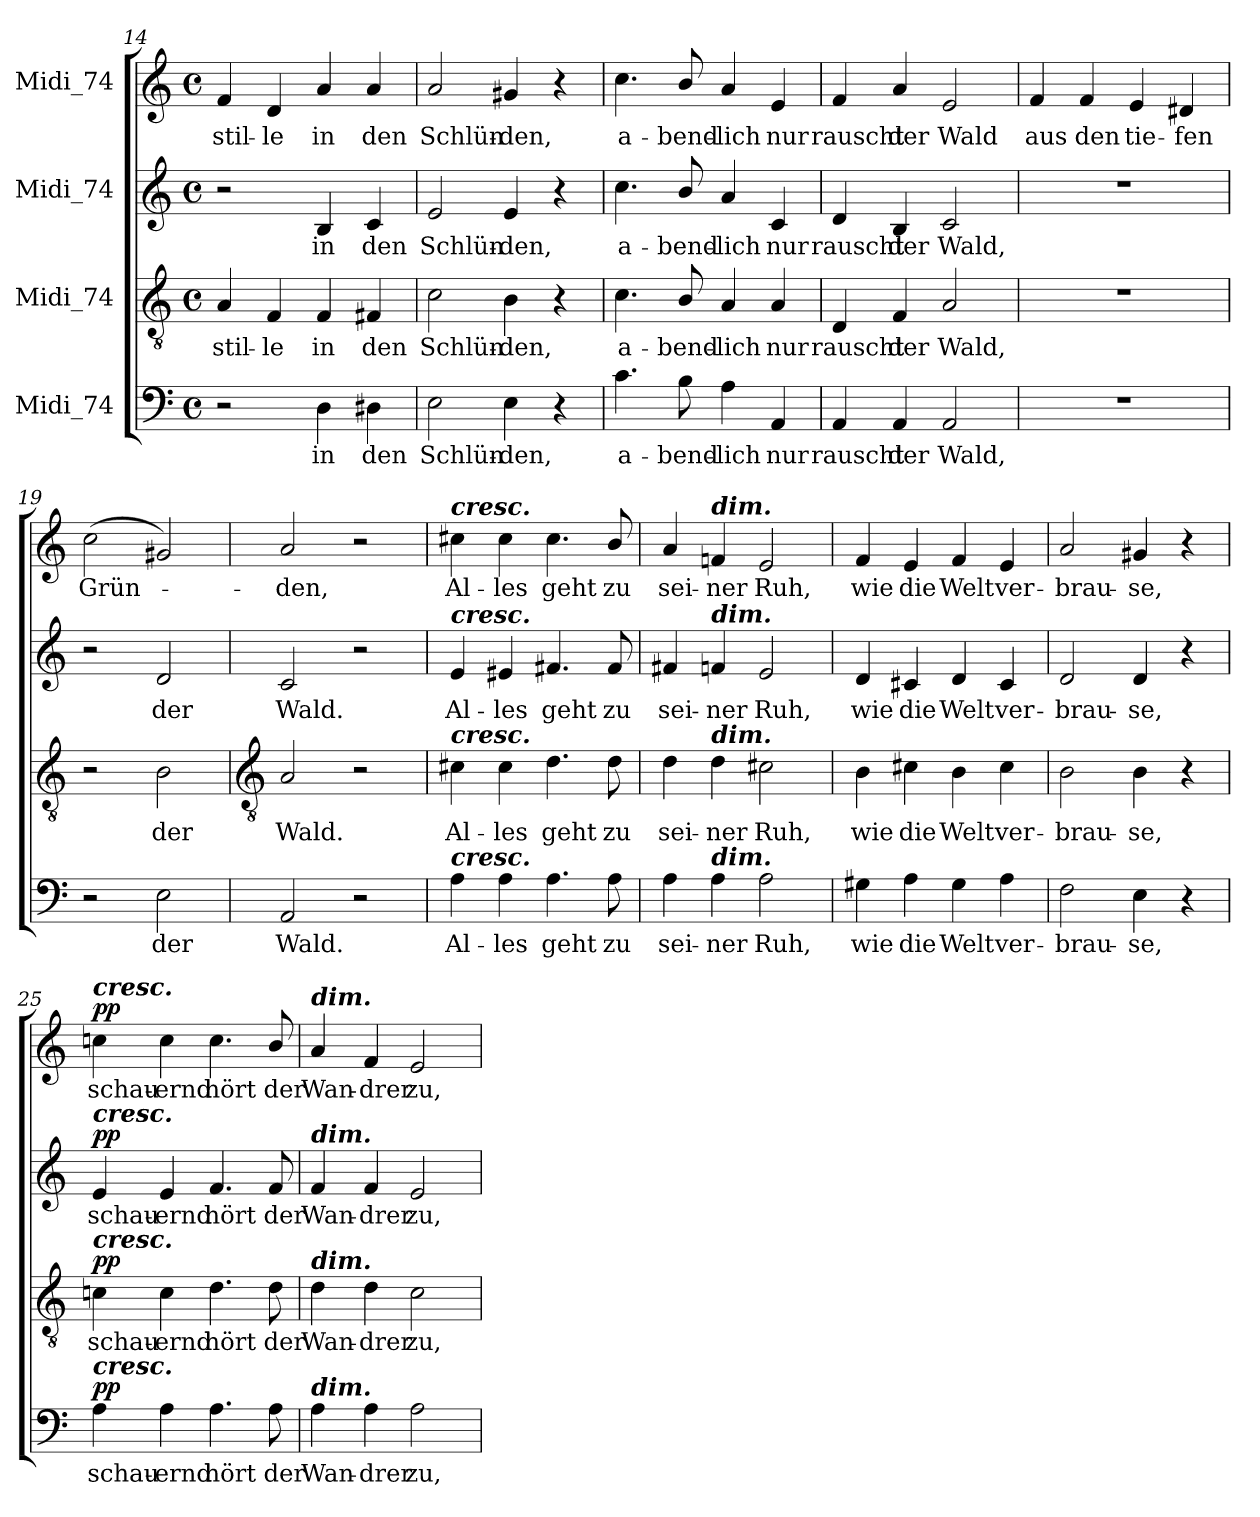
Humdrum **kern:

**kern	**text	**dynam	**kern	**text	**dynam	**kern	**text	**dynam	**kern	**text	**dynam
*part4	*part4	*part4	*part3	*part3	*part3	*part2	*part2	*part2	*part1	*part1	*part1
*staff4	*staff4	*staff4	*staff3	*staff3	*staff3	*staff2	*staff2	*staff2	*staff1	*staff1	*staff1
*I"Midi_74	*	*	*I"Midi_74	*	*	*I"Midi_74	*	*	*I"Midi_74	*	*
*clefF4	*	*	*clefGv2	*	*	*clefG2	*	*	*clefG2	*	*
*k[]	*	*	*k[]	*	*	*k[]	*	*	*k[]	*	*
*C:	*	*	*C:	*	*	*C:	*	*	*C:	*	*
*M4/4	*	*	*M4/4	*	*	*M4/4	*	*	*M4/4	*	*
*met(c)	*	*	*met(c)	*	*	*met(c)	*	*	*met(c)	*	*
=14	=14	=14	=14	=14	=14	=14	=14	=14	=14	=14	=14
!	!	!	!	!LO:LY:b	!	!	!	!	!	!LO:LY:b	!
2r	.	.	4A	stil-	.	2r	.	.	4f	stil-	.
!	!	!	!	!LO:LY:b	!	!	!	!	!	!LO:LY:b	!
.	.	.	4F	-le	.	.	.	.	4d	-le	.
!	!LO:LY:b	!	!	!LO:LY:b	!	!	!LO:LY:b	!	!	!LO:LY:b	!
4D	in	.	4F	in	.	4B	in	.	4a	in	.
!	!LO:LY:b	!	!	!LO:LY:b	!	!	!LO:LY:b	!	!	!LO:LY:b	!
4D#X	den	.	4F#X	den	.	4c	den	.	4a	den	.
=15	=15	=15	=15	=15	=15	=15	=15	=15	=15	=15	=15
!	!LO:LY:b	!	!	!LO:LY:b	!	!	!LO:LY:b	!	!	!LO:LY:b	!
2E	Schlün-	.	2c	Schlün-	.	2e	Schlün-	.	2a	Schlün-	.
!	!LO:LY:b	!	!	!LO:LY:b	!	!	!LO:LY:b	!	!	!LO:LY:b	!
4E	-den,	.	4B	-den,	.	4e	-den,	.	4g#X	-den,	.
4r	.	.	4r	.	.	4r	.	.	4r	.	.
=16	=16	=16	=16	=16	=16	=16	=16	=16	=16	=16	=16
!	!LO:LY:b	!	!	!LO:LY:b	!	!	!LO:LY:b	!	!	!LO:LY:b	!
4.c	a-	.	4.c	a-	.	4.cc	a-	.	4.cc	a-	.
!	!LO:LY:b	!	!	!LO:LY:b	!	!	!LO:LY:b	!	!	!LO:LY:b	!
8B	-bend-	.	8B/	-bend-	.	8b/	-bend-	.	8b/	-bend-	.
!	!LO:LY:b	!	!	!LO:LY:b	!	!	!LO:LY:b	!	!	!LO:LY:b	!
4A	-lich	.	4A	-lich	.	4a	-lich	.	4a	-lich	.
!	!LO:LY:b	!	!	!LO:LY:b	!	!	!LO:LY:b	!	!	!LO:LY:b	!
4AA	nur	.	4A	nur	.	4c	nur	.	4e	nur	.
=17	=17	=17	=17	=17	=17	=17	=17	=17	=17	=17	=17
!	!LO:LY:b	!	!	!LO:LY:b	!	!	!LO:LY:b	!	!	!LO:LY:b	!
4AA	rauscht	.	4D	rauscht	.	4d	rauscht	.	4f	rauscht	.
!	!LO:LY:b	!	!	!LO:LY:b	!	!	!LO:LY:b	!	!	!LO:LY:b	!
4AA	der	.	4F	der	.	4B	der	.	4a	der	.
!	!LO:LY:b	!	!	!LO:LY:b	!	!	!LO:LY:b	!	!	!LO:LY:b	!
2AA	Wald,	.	2A	Wald,	.	2c	Wald,	.	2e	Wald	.
=18	=18	=18	=18	=18	=18	=18	=18	=18	=18	=18	=18
!	!	!	!	!	!	!	!	!	!	!LO:LY:b	!
1r	.	.	1r	.	.	1r	.	.	4f	aus	.
!	!	!	!	!	!	!	!	!	!	!LO:LY:b	!
.	.	.	.	.	.	.	.	.	4f	den	.
!	!	!	!	!	!	!	!	!	!	!LO:LY:b	!
.	.	.	.	.	.	.	.	.	4e	tie-	.
!	!	!	!	!	!	!	!	!	!	!LO:LY:b	!
.	.	.	.	.	.	.	.	.	4d#X	-fen	.
=19	=19	=19	=19	=19	=19	=19	=19	=19	=19	=19	=19
!	!	!	!	!	!	!	!	!	!	!LO:LY:b	!
2r	.	.	2r	.	.	2r	.	.	(<2cc	Grün-	.
!	!LO:LY:b	!	!	!LO:LY:b	!	!	!LO:LY:b	!	!	!	!
2E	der	.	2B	der	.	2d	der	.	2g#X)	.	.
!!LO:LB:g=z
=20	=20	=20	=20	=20	=20	=20	=20	=20	=20	=20	=20
*	*	*	*clefGv2	*	*	*	*	*	*	*	*
!	!LO:LY:b	!	!	!LO:LY:b	!	!	!LO:LY:b	!	!	!LO:LY:b	!
2AA	Wald.	.	2A	Wald.	.	2c	Wald.	.	2a	den,	.
2r	.	.	2r	.	.	2r	.	.	2r	.	.
=21	=21	=21	=21	=21	=21	=21	=21	=21	=21	=21	=21
!	!	!	!	!	!	!	!	!	!LO:TX:a:Bi:t=cresc.	!	!
!	!	!	!	!	!	!LO:TX:a:Bi:t=cresc.	!	!	!	!	!
!	!	!	!LO:TX:a:Bi:t=cresc.	!	!	!	!	!	!	!	!
!LO:TX:a:Bi:t=cresc.	!	!	!	!	!	!	!	!	!	!	!
!	!LO:LY:b	!	!	!LO:LY:b	!	!	!LO:LY:b	!	!	!LO:LY:b	!
4A	Al-	.	4c#X	Al-	.	4e	Al-	.	4cc#X	Al-	.
!	!LO:LY:b	!	!	!LO:LY:b	!	!	!LO:LY:b	!	!	!LO:LY:b	!
4A	-les	.	4c#	-les	.	4e#X	-les	.	4cc#	-les	.
!	!LO:LY:b	!	!	!LO:LY:b	!	!	!LO:LY:b	!	!	!LO:LY:b	!
4.A	geht	.	4.d	geht	.	4.f#X	geht	.	4.cc#	geht	.
!	!LO:LY:b	!	!	!LO:LY:b	!	!	!LO:LY:b	!	!	!LO:LY:b	!
8A	zu	.	8d	zu	.	8f#	zu	.	8b/	zu	.
=22	=22	=22	=22	=22	=22	=22	=22	=22	=22	=22	=22
!	!LO:LY:b	!	!	!LO:LY:b	!	!	!LO:LY:b	!	!	!LO:LY:b	!
4A	sei-	.	4d	sei-	.	4f#X	sei-	.	4a	sei-	.
!	!	!	!	!	!	!	!	!	!LO:TX:a:Bi:t=dim.	!	!
!	!	!	!	!	!	!LO:TX:a:Bi:t=dim.	!	!	!	!	!
!	!	!	!LO:TX:a:Bi:t=dim.	!	!	!	!	!	!	!	!
!LO:TX:a:Bi:t=dim.	!	!	!	!	!	!	!	!	!	!	!
!	!LO:LY:b	!	!	!LO:LY:b	!	!	!LO:LY:b	!	!	!LO:LY:b	!
4A	-ner	.	4d	-ner	.	4fn	-ner	.	4fn	-ner	.
!	!LO:LY:b	!	!	!LO:LY:b	!	!	!LO:LY:b	!	!	!LO:LY:b	!
2A	Ruh,	.	2c#X	Ruh,	.	2e	Ruh,	.	2e	Ruh,	.
=23	=23	=23	=23	=23	=23	=23	=23	=23	=23	=23	=23
!	!LO:LY:b	!	!	!LO:LY:b	!	!	!LO:LY:b	!	!	!LO:LY:b	!
4G#X	wie	.	4B	wie	.	4d	wie	.	4f	wie	.
!	!LO:LY:b	!	!	!LO:LY:b	!	!	!LO:LY:b	!	!	!LO:LY:b	!
4A	die	.	4c#X	die	.	4c#X	die	.	4e	die	.
!	!LO:LY:b	!	!	!LO:LY:b	!	!	!LO:LY:b	!	!	!LO:LY:b	!
4G#	Welt	.	4B	Welt	.	4d	Welt	.	4f	Welt	.
!	!LO:LY:b	!	!	!LO:LY:b	!	!	!LO:LY:b	!	!	!LO:LY:b	!
4A	ver-	.	4c#	ver-	.	4c#	ver-	.	4e	ver-	.
=24	=24	=24	=24	=24	=24	=24	=24	=24	=24	=24	=24
!	!LO:LY:b	!	!	!LO:LY:b	!	!	!LO:LY:b	!	!	!LO:LY:b	!
2F	-brau-	.	2B	-brau-	.	2d	-brau-	.	2a	-brau-	.
!	!LO:LY:b	!	!	!LO:LY:b	!	!	!LO:LY:b	!	!	!LO:LY:b	!
4E	-se,	.	4B	-se,	.	4d	-se,	.	4g#X	-se,	.
4r	.	.	4r	.	.	4r	.	.	4r	.	.
=25	=25	=25	=25	=25	=25	=25	=25	=25	=25	=25	=25
!	!	!	!	!	!	!	!	!	!LO:TX:a:Bi:t=cresc.	!	!
!	!	!	!	!	!	!LO:TX:a:Bi:t=cresc.	!	!	!	!	!
!	!	!	!LO:TX:a:Bi:t=cresc.	!	!	!	!	!	!	!	!
!LO:TX:a:Bi:t=cresc.	!	!	!	!	!	!	!	!	!	!	!
!	!LO:LY:b	!LO:DY:b	!	!LO:LY:b	!LO:DY:b	!	!LO:LY:b	!LO:DY:b	!	!LO:LY:b	!LO:DY:b
4A	schau-	pp	4cn	schau-	pp	4e	schau-	pp	4ccn	schau-	pp
!	!LO:LY:b	!	!	!LO:LY:b	!	!	!LO:LY:b	!	!	!LO:LY:b	!
4A	-ernd	.	4c	-ernd	.	4e	-ernd	.	4cc	-ernd	.
!	!LO:LY:b	!	!	!LO:LY:b	!	!	!LO:LY:b	!	!	!LO:LY:b	!
4.A	hört	.	4.d	hört	.	4.f	hört	.	4.cc	hört	.
!	!LO:LY:b	!	!	!LO:LY:b	!	!	!LO:LY:b	!	!	!LO:LY:b	!
8A	der	.	8d	der	.	8f	der	.	8b/	der	.
=26	=26	=26	=26	=26	=26	=26	=26	=26	=26	=26	=26
!	!	!	!	!	!	!	!	!	!LO:TX:a:Bi:t=dim.	!	!
!	!	!	!	!	!	!LO:TX:a:Bi:t=dim.	!	!	!	!	!
!	!	!	!LO:TX:a:Bi:t=dim.	!	!	!	!	!	!	!	!
!LO:TX:a:Bi:t=dim.	!	!	!	!	!	!	!	!	!	!	!
!	!LO:LY:b	!	!	!LO:LY:b	!	!	!LO:LY:b	!	!	!LO:LY:b	!
4A	Wan-	.	4d	Wan-	.	4f	Wan-	.	4a	Wan-	.
!	!LO:LY:b	!	!	!LO:LY:b	!	!	!LO:LY:b	!	!	!LO:LY:b	!
4A	-drer	.	4d	-drer	.	4f	-drer	.	4f	-drer	.
!	!LO:LY:b	!	!	!LO:LY:b	!	!	!LO:LY:b	!	!	!LO:LY:b	!
2A	zu,	.	2c	zu,	.	2e	zu,	.	2e	zu,	.
=	=	=	=	=	=	=	=	=	=	=	=
*-	*-	*-	*-	*-	*-	*-	*-	*-	*-	*-	*-
